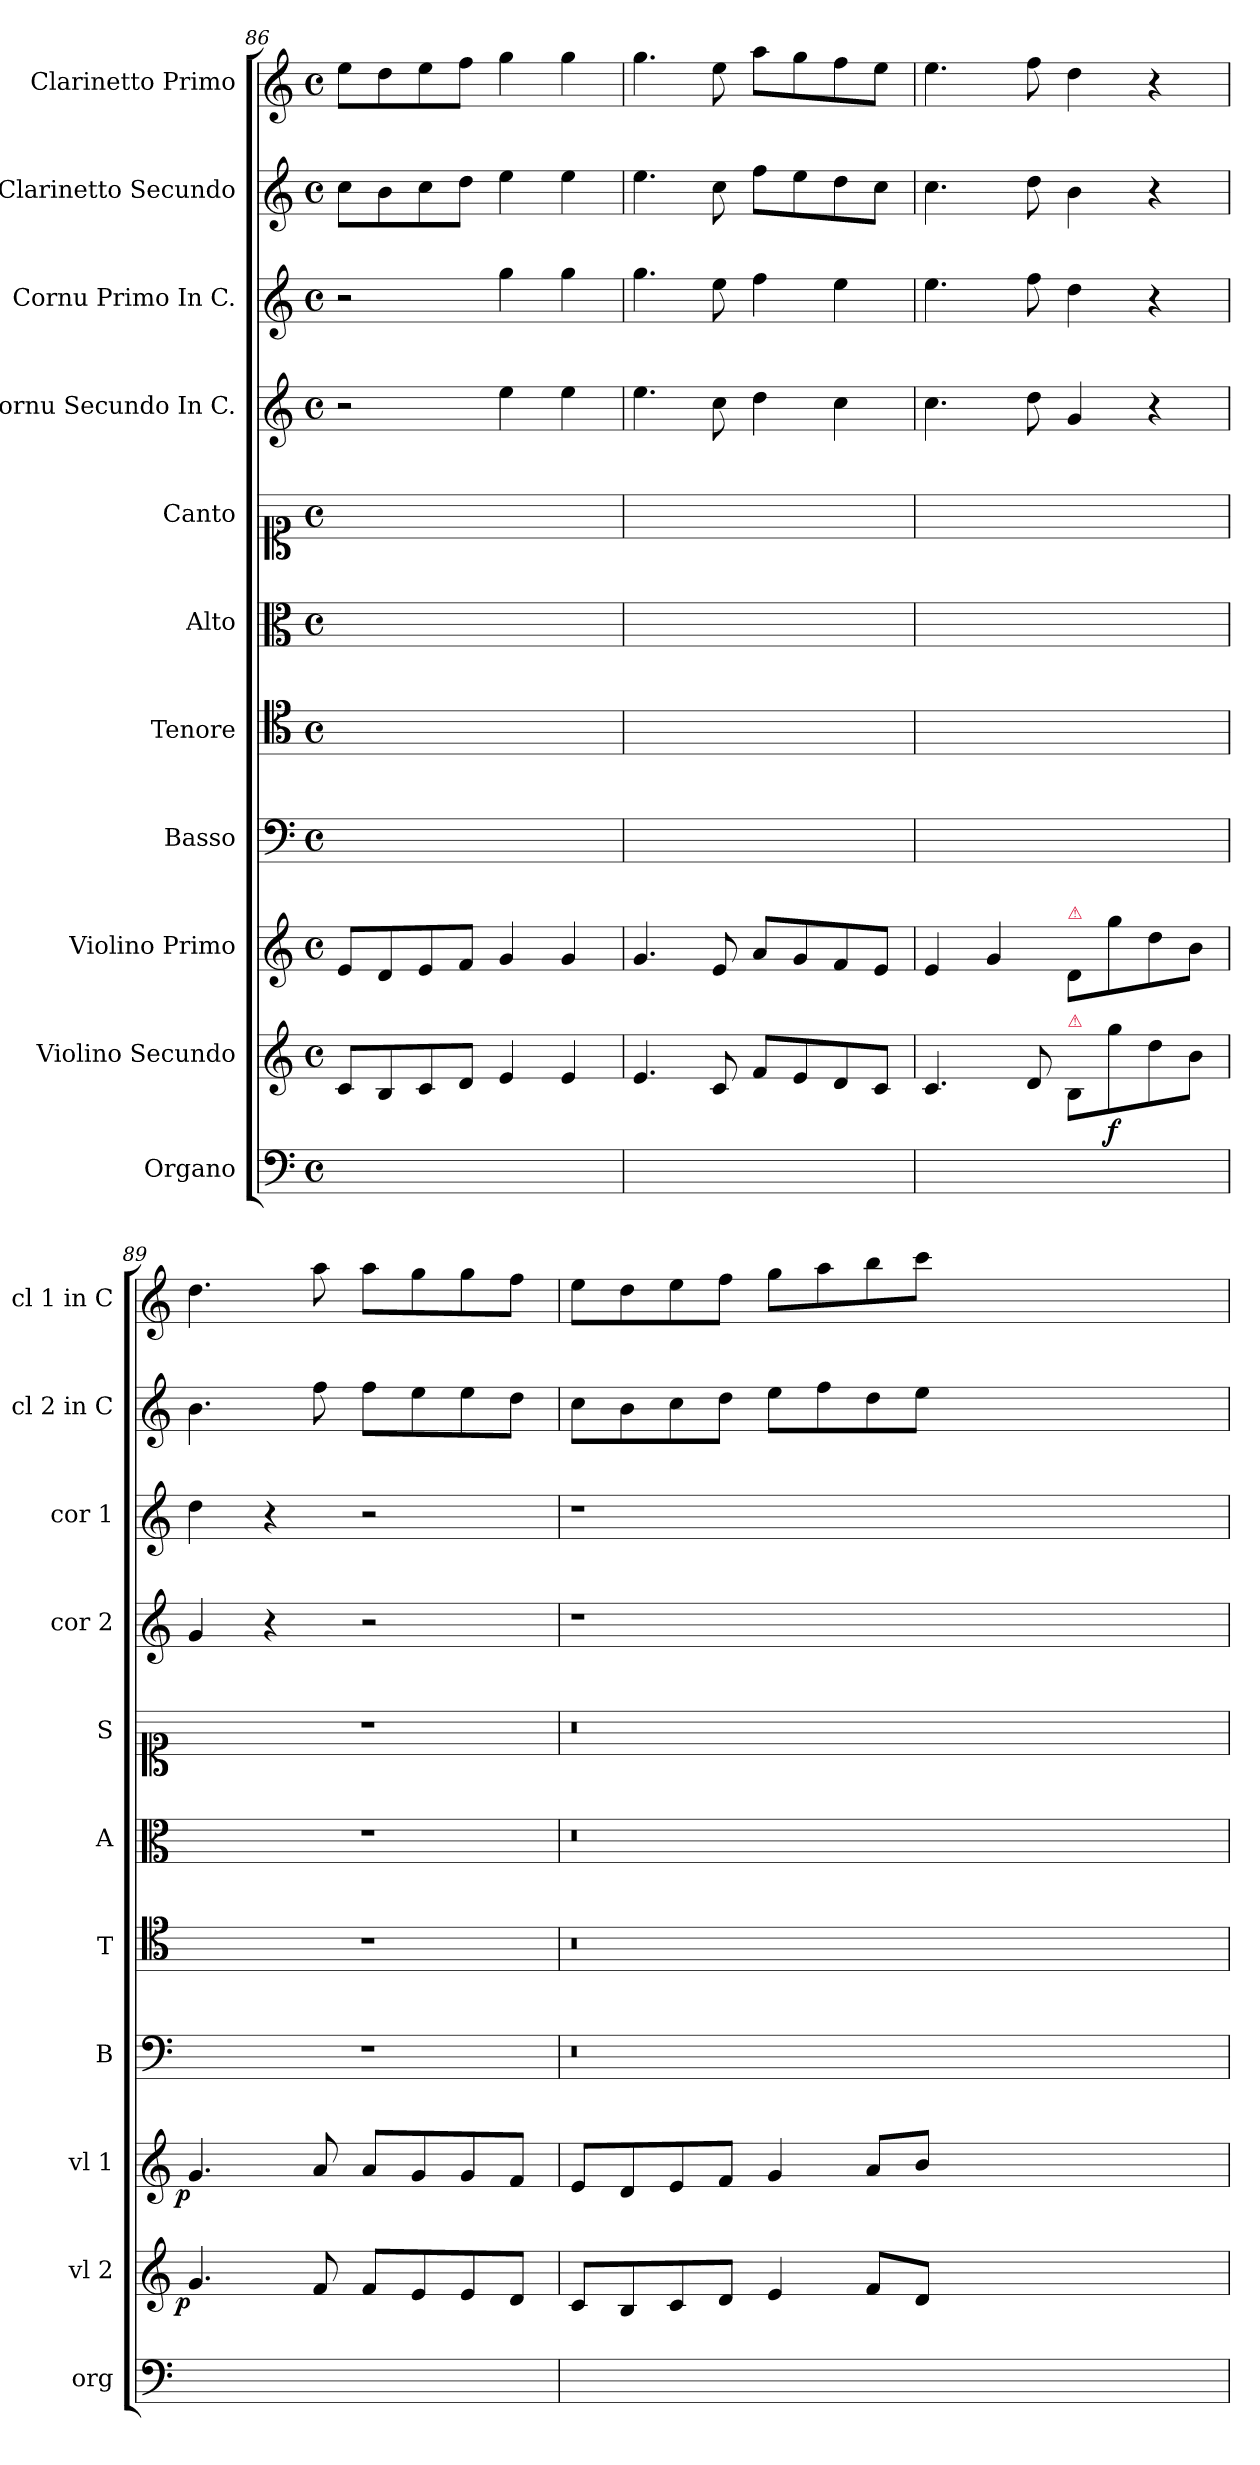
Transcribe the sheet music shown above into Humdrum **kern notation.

**kern	**kern	**dynam	**kern	**dynam	**kern	**kern	**kern	**kern	**kern	**kern	**kern	**kern
*part11	*part10	*part10	*part9	*part9	*part8	*part7	*part6	*part5	*part4	*part3	*part2	*part1
*staff11	*staff10	*staff10	*staff9	*staff9	*staff8	*staff7	*staff6	*staff5	*staff4	*staff3	*staff2	*staff1
*I"Organo	*I"Violino Secundo	*	*I"Violino Primo	*	*I"Basso	*I"Tenore	*I"Alto	*I"Canto	*I"Cornu Secundo In C.	*I"Cornu Primo In C.	*I"Clarinetto Secundo	*I"Clarinetto Primo
*I'org	*I'vl 2	*	*I'vl 1	*	*I'B	*I'T	*I'A	*I'S	*I'cor 2	*I'cor 1	*I'cl 2 in C	*I'cl 1 in C
*clefF4	*clefG2	*	*clefG2	*	*clefF4	*clefC4	*clefC3	*clefC1	*clefG2	*clefG2	*clefG2	*clefG2
*k[]	*k[]	*	*k[]	*	*k[]	*k[]	*k[]	*k[]	*k[]	*k[]	*k[]	*k[]
*C:	*C:	*	*C:	*	*C:	*C:	*C:	*C:	*C:	*C:	*C:	*C:
*M4/4	*M4/4	*	*M4/4	*	*M4/4	*M4/4	*M4/4	*M4/4	*M4/4	*M4/4	*M4/4	*M4/4
*met(c)	*met(c)	*	*met(c)	*	*met(c)	*met(c)	*met(c)	*met(c)	*met(c)	*met(c)	*met(c)	*met(c)
=86	=86	=86	=86	=86	=86	=86	=86	=86	=86	=86	=86	=86
1ryy	8c/L	.	8e/L	.	1ryy	1ryy	1ryy	1ryy	2r	2r	8cc\L	8ee\L
.	8B/	.	8d/	.	.	.	.	.	.	.	8b\	8dd\
.	8c/	.	8e/	.	.	.	.	.	.	.	8cc\	8ee\
.	8d/J	.	8f/J	.	.	.	.	.	.	.	8dd\J	8ff\J
.	4e/	.	4g/	.	.	.	.	.	4ee\	4gg\	4ee\	4gg\
.	4e/	.	4g/	.	.	.	.	.	4ee\	4gg\	4ee\	4gg\
=87	=87	=87	=87	=87	=87	=87	=87	=87	=87	=87	=87	=87
1ryy	4.e/	.	4.g/	.	1ryy	1ryy	1ryy	1ryy	4.ee\	4.gg\	4.ee\	4.gg\
.	8c/	.	8e/	.	.	.	.	.	8cc\	8ee\	8cc\	8ee\
.	8f/L	.	8a/L	.	.	.	.	.	4dd\	4ff\	8ff\L	8aa\L
.	8e/	.	8g/	.	.	.	.	.	.	.	8ee\	8gg\
.	8d/	.	8f/	.	.	.	.	.	4cc\	4ee\	8dd\	8ff\
.	8c/J	.	8e/J	.	.	.	.	.	.	.	8cc\J	8ee\J
=88	=88	=88	=88	=88	=88	=88	=88	=88	=88	=88	=88	=88
1ryy	4.c/	.	4e/	.	1ryy	1ryy	1ryy	1ryy	4.cc\	4.ee\	4.cc\	4.ee\
.	.	.	4g/	.	.	.	.	.	.	.	.	.
.	8d/	.	.	.	.	.	.	.	8dd\	8ff\	8dd\	8ff\
!	!	!	!LO:TX:a:color=crimson:t=⚠	!	!	!	!	!	!	!	!	!
!	!LO:TX:a:color=crimson:t=⚠	!	!	!	!	!	!	!	!	!	!	!
.	8B/L	.	8d/L	.	.	.	.	.	4g/	4dd\	4b\	4dd\
!	!	!	!	!LO:DY:b	!	!	!	!	!	!	!	!
.	8gg\	f.	8gg\	for	.	.	.	.	.	.	.	.
.	8dd\	.	8dd\	.	.	.	.	.	4r	4r	4r	4r
.	8b\J	.	8b\J	.	.	.	.	.	.	.	.	.
=89	=89	=89	=89	=89	=89	=89	=89	=89	=89	=89	=89	=89
!	!	!LO:DY:rj	!	!LO:DY:b:rj	!	!	!	!	!	!	!	!
1ryy	4.g/	p	4.g/	p.	1r	1r	1r	1r	4g/	4dd\	4.b\	4.dd\
.	.	.	.	.	.	.	.	.	4r	4r	.	.
.	8f/	.	8a/	.	.	.	.	.	.	.	8ff\	8aa\
.	8f/L	.	8a/L	.	.	.	.	.	2r	2r	8ff\L	8aa\L
.	8e/	.	8g/	.	.	.	.	.	.	.	8ee\	8gg\
.	8e/	.	8g/	.	.	.	.	.	.	.	8ee\	8gg\
.	8d/J	.	8f/J	.	.	.	.	.	.	.	8dd\J	8ff\J
=90	=90	=90	=90	=90	=90	=90	=90	=90	=90	=90	=90	=90
1ryy	8c/L	.	8e/L	.	0.r	0.r	0.r	0.r	1r	1r	8cc\L	8ee\L
.	8B/	.	8d/	.	.	.	.	.	.	.	8b\	8dd\
.	8c/	.	8e/	.	.	.	.	.	.	.	8cc\	8ee\
.	8d/J	.	8f/J	.	.	.	.	.	.	.	8dd\J	8ff\J
.	4e/	.	4g/	.	.	.	.	.	.	.	8ee\L	8gg\L
.	.	.	.	.	.	.	.	.	.	.	8ff\	8aa\
.	8f/L	.	8a/L	.	.	.	.	.	.	.	8dd\	8bb\
.	8d/J	.	8b/J	.	.	.	.	.	.	.	8ee\J	8ccc\J
0ryy	0ryy	.	0ryy	.	.	.	.	.	0ryy	0ryy	0ryy	0ryy
=	=	=	=	=	=	=	=	=	=	=	=	=
*-	*-	*-	*-	*-	*-	*-	*-	*-	*-	*-	*-	*-
